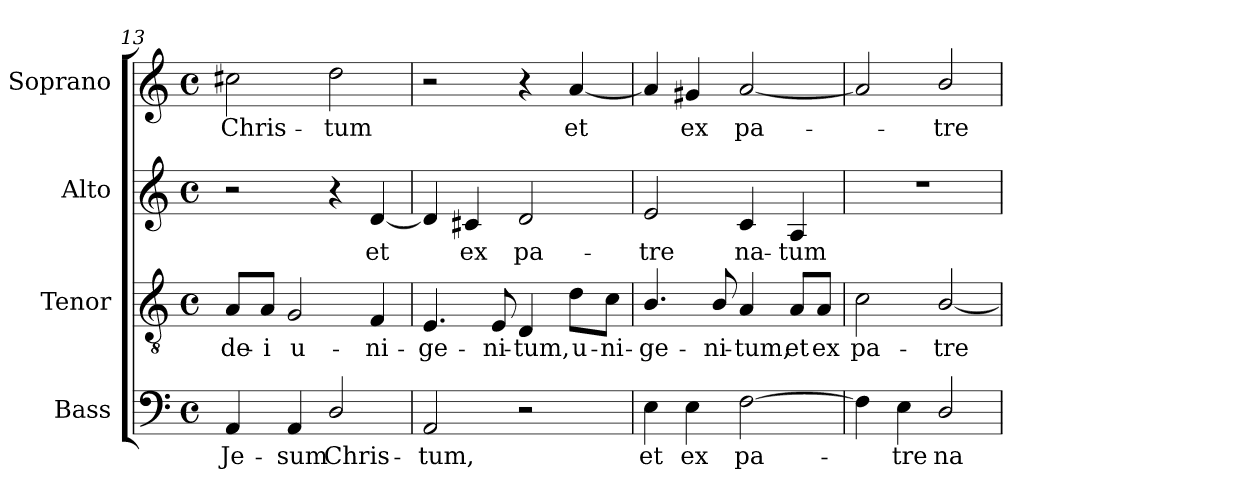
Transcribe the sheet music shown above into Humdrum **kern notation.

**kern	**text	**kern	**text	**kern	**text	**kern	**text
*part4	*part4	*part3	*part3	*part2	*part2	*part1	*part1
*staff4	*staff4	*staff3	*staff3	*staff2	*staff2	*staff1	*staff1
*I"Bass	*	*I"Tenor	*	*I"Alto	*	*I"Soprano	*
*I'B.	*	*I'T.	*	*I'A.	*	*I'S.	*
!!LO:LB:g=z
*clefF4	*	*clefGv2	*	*clefG2	*	*clefG2	*
*	*	*ITrd7c12	*	*	*	*	*
*k[]	*	*k[]	*	*k[]	*	*k[]	*
*C:	*	*C:	*	*C:	*	*C:	*
*M4/4	*	*M4/4	*	*M4/4	*	*M4/4	*
*met(c)	*	*met(c)	*	*met(c)	*	*met(c)	*
=13	=13	=13	=13	=13	=13	=13	=13
!	!LO:LY:b:color=#000000	!	!	!	!	!	!
!	!	!	!LO:LY:b:color=#000000	!	!	!	!
!	!	!	!	!	!	!	!LO:LY:b:color=#000000
4AAi/	Je-	8AAi/L	de-	2r	.	2cc#Xi\	Chris-
!	!	!	!LO:LY:b:color=#000000	!	!	!	!
.	.	8AAi/J	-i	.	.	.	.
!	!LO:LY:b:color=#000000	!	!	!	!	!	!
!	!	!	!LO:LY:b:color=#000000	!	!	!	!
4AAi/	-sum	2GGi/	u-	.	.	.	.
!	!LO:LY:b:color=#000000	!	!	!	!	!	!
!	!	!	!	!	!	!	!LO:LY:b:color=#000000
2Di/	Chris-	.	.	4r	.	2ddi\	-tum
!	!	!	!LO:LY:b:color=#000000	!	!	!	!
!	!	!	!	!	!LO:LY:b:color=#000000	!	!
.	.	4FFi/	-ni-	[4di/	et	.	.
=14	=14	=14	=14	=14	=14	=14	=14
!	!LO:LY:b:color=#000000	!	!	!	!	!	!
!	!	!	!LO:LY:b:color=#000000	!	!	!	!
2AAi/	-tum,	4.EEi/	-ge-	4di/]	.	2r	.
!	!	!	!	!	!LO:LY:b:color=#000000	!	!
.	.	.	.	4c#Xi/	ex	.	.
!	!	!	!LO:LY:b:color=#000000	!	!	!	!
.	.	8EEi/	-ni-	.	.	.	.
!	!	!	!LO:LY:b:color=#000000	!	!	!	!
!	!	!	!	!	!LO:LY:b:color=#000000	!	!
2r	.	4DDi/	-tum,	2di/	pa-	4r	.
!	!	!	!LO:LY:b:color=#000000	!	!	!	!
!	!	!	!	!	!	!	!LO:LY:b:color=#000000
.	.	8Di\L	u-	.	.	[4ai/	et
!	!	!	!LO:LY:b:color=#000000	!	!	!	!
.	.	8Ci\J	-ni-	.	.	.	.
=15	=15	=15	=15	=15	=15	=15	=15
!	!LO:LY:b:color=#000000	!	!	!	!	!	!
!	!	!	!LO:LY:b:color=#000000	!	!	!	!
!	!	!	!	!	!LO:LY:b:color=#000000	!	!
4Ei\	et	4.BBi/	-ge-	2ei/	-tre	4ai/]	.
!	!LO:LY:b:color=#000000	!	!	!	!	!	!
!	!	!	!	!	!	!	!LO:LY:b:color=#000000
4Ei\	ex	.	.	.	.	4g#Xi/	ex
!	!	!	!LO:LY:b:color=#000000	!	!	!	!
.	.	8BBi/	-ni-	.	.	.	.
!	!LO:LY:b:color=#000000	!	!	!	!	!	!
!	!	!	!LO:LY:b:color=#000000	!	!	!	!
!	!	!	!	!	!LO:LY:b:color=#000000	!	!
!	!	!	!	!	!	!	!LO:LY:b:color=#000000
[2Fi\	pa-	4AAi/	-tum,	4ci/	na-	[2ai/	pa-
!	!	!	!LO:LY:b:color=#000000	!	!	!	!
!	!	!	!	!	!LO:LY:b:color=#000000	!	!
.	.	8AAi/L	et	4Ai/	-tum	.	.
!	!	!	!LO:LY:b:color=#000000	!	!	!	!
.	.	8AAi/J	ex	.	.	.	.
=16	=16	=16	=16	=16	=16	=16	=16
!	!	!	!LO:LY:b:color=#000000	!	!	!	!
4Fi\]	.	2Ci\	pa-	1r	.	2ai/]	.
!	!LO:LY:b:color=#000000	!	!	!	!	!	!
4Ei\	-tre	.	.	.	.	.	.
!	!LO:LY:b:color=#000000	!	!	!	!	!	!
!	!	!	!LO:LY:b:color=#000000	!	!	!	!
!	!	!	!	!	!	!	!LO:LY:b:color=#000000
2Di/	na-	[2BBi/	-tre	.	.	2bi/	-tre
=	=	=	=	=	=	=	=
*-	*-	*-	*-	*-	*-	*-	*-
